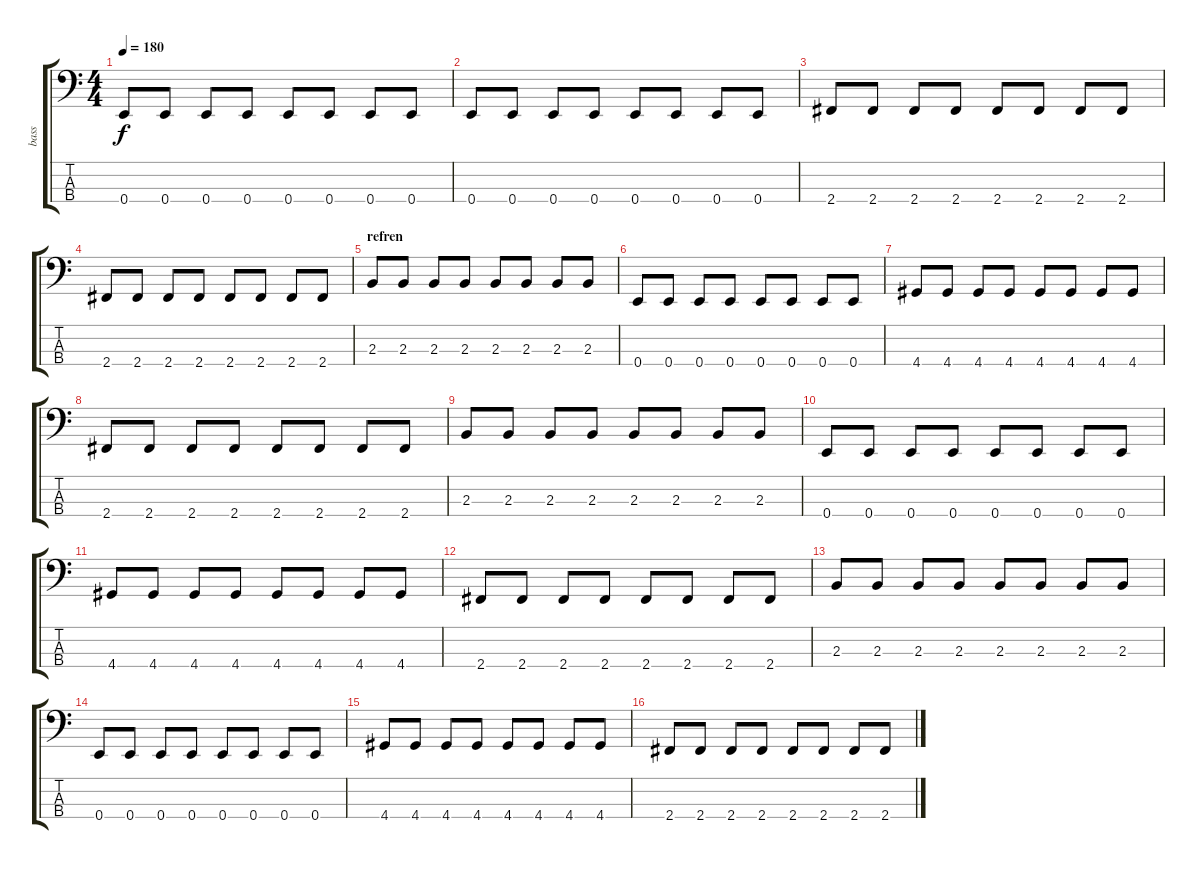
\track ("bass" "bass") {instrument electricbasspick}
\staff {score tabs}
\tuning (G2 D2 A1 E1) {hide}
\ts (4 4)
\tempo 180
\clef f4
\ks c
0.4.8{dy f} 0.4.8 0.4.8 0.4.8 0.4.8 0.4.8 0.4.8 0.4.8 |
0.4.8 0.4.8 0.4.8 0.4.8 0.4.8 0.4.8 0.4.8 0.4.8 |
2.4.8 2.4.8 2.4.8 2.4.8 2.4.8 2.4.8 2.4.8 2.4.8 |
2.4.8 2.4.8 2.4.8 2.4.8 2.4.8 2.4.8 2.4.8 2.4.8 |
\section ("" "refren")
2.3.8 2.3.8 2.3.8 2.3.8 2.3.8 2.3.8 2.3.8 2.3.8 |
0.4.8 0.4.8 0.4.8 0.4.8 0.4.8 0.4.8 0.4.8 0.4.8 |
4.4.8 4.4.8 4.4.8 4.4.8 4.4.8 4.4.8 4.4.8 4.4.8 |
2.4.8 2.4.8 2.4.8 2.4.8 2.4.8 2.4.8 2.4.8 2.4.8 |
2.3.8 2.3.8 2.3.8 2.3.8 2.3.8 2.3.8 2.3.8 2.3.8 |
0.4.8 0.4.8 0.4.8 0.4.8 0.4.8 0.4.8 0.4.8 0.4.8 |
4.4.8 4.4.8 4.4.8 4.4.8 4.4.8 4.4.8 4.4.8 4.4.8 |
2.4.8 2.4.8 2.4.8 2.4.8 2.4.8 2.4.8 2.4.8 2.4.8 |
2.3.8 2.3.8 2.3.8 2.3.8 2.3.8 2.3.8 2.3.8 2.3.8 |
0.4.8 0.4.8 0.4.8 0.4.8 0.4.8 0.4.8 0.4.8 0.4.8 |
4.4.8 4.4.8 4.4.8 4.4.8 4.4.8 4.4.8 4.4.8 4.4.8 |
2.4.8 2.4.8 2.4.8 2.4.8 2.4.8 2.4.8 2.4.8 2.4.8
